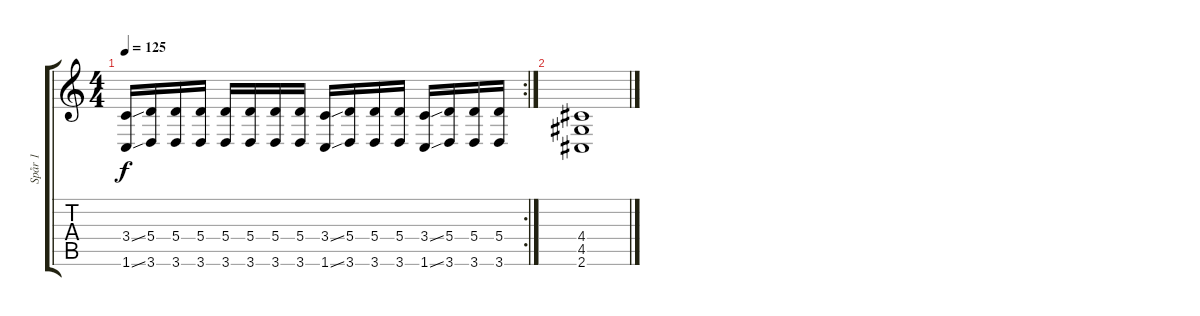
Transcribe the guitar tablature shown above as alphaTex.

\track ("Spår 1" "Spår 1") {instrument distortionguitar}
\staff {score tabs}
\tuning (B3 Gb3 D3 A2 E2 B1) {hide}
\rc 2
\ts (4 4)
\tempo 125
\clef g2
\ks c
(3.4{ss} 1.6{ss}).16{dy f} (5.4 3.6).16 (5.4 3.6).16 (5.4 3.6).16 (5.4 3.6).16 (5.4 3.6).16 (5.4 3.6).16 (5.4 3.6).16 (3.4{ss} 1.6{ss}).16 (5.4 3.6).16 (5.4 3.6).16 (5.4 3.6).16 (3.4{ss} 1.6{ss}).16 (5.4 3.6).16 (5.4 3.6).16 (5.4 3.6).16 |
(4.4 4.5 2.6).1
